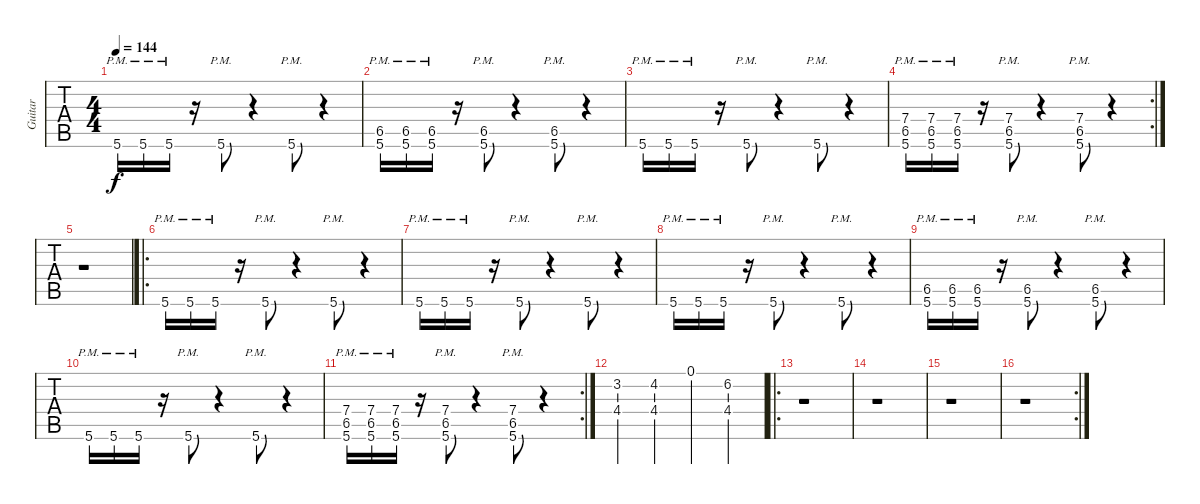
\track ("Guitar" "Guitar") {instrument overdrivenguitar}
\staff {tabs}
\tuning (D4 A3 F3 C3 G2 C2) {hide}
\ts (4 4)
\tempo 144
\clef g2
\ks c
5.6{pm}.16{dy f} 5.6{pm}.16 5.6{pm}.16 r.16 5.6{pm}.8 r.4 5.6{pm}.8 r.4 |
(6.5{pm} 5.6{pm}).16 (6.5{pm} 5.6{pm}).16 (6.5{pm} 5.6{pm}).16 r.16 (6.5{pm} 5.6{pm}).8 r.4 (6.5{pm} 5.6{pm}).8 r.4 |
5.6{pm}.16 5.6{pm}.16 5.6{pm}.16 r.16 5.6{pm}.8 r.4 5.6{pm}.8 r.4 |
\rc 2
(7.4 6.5{pm} 5.6{pm}).16 (7.4 6.5{pm} 5.6{pm}).16 (7.4 6.5{pm} 5.6{pm}).16 r.16 (7.4 6.5{pm} 5.6{pm}).8 r.4 (7.4 6.5{pm} 5.6{pm}).8 r.4 |
r.1 |
\ro
5.6{pm}.16 5.6{pm}.16 5.6{pm}.16 r.16 5.6{pm}.8 r.4 5.6{pm}.8 r.4 |
5.6{pm}.16 5.6{pm}.16 5.6{pm}.16 r.16 5.6{pm}.8 r.4 5.6{pm}.8 r.4 |
5.6{pm}.16 5.6{pm}.16 5.6{pm}.16 r.16 5.6{pm}.8 r.4 5.6{pm}.8 r.4 |
(6.5{pm} 5.6{pm}).16 (6.5{pm} 5.6{pm}).16 (6.5{pm} 5.6{pm}).16 r.16 (6.5{pm} 5.6{pm}).8 r.4 (6.5{pm} 5.6{pm}).8 r.4 |
5.6{pm}.16 5.6{pm}.16 5.6{pm}.16 r.16 5.6{pm}.8 r.4 5.6{pm}.8 r.4 |
\rc 2
(7.4 6.5{pm} 5.6{pm}).16 (7.4 6.5{pm} 5.6{pm}).16 (7.4 6.5{pm} 5.6{pm}).16 r.16 (7.4 6.5{pm} 5.6{pm}).8 r.4 (7.4 6.5{pm} 5.6{pm}).8 r.4 |
(3.2 4.4).4 (4.2 4.4).4 0.1.4 (6.2 4.4).4 |
\ro
r.1 |
r.1 |
r.1 |
\rc 2
r.1
